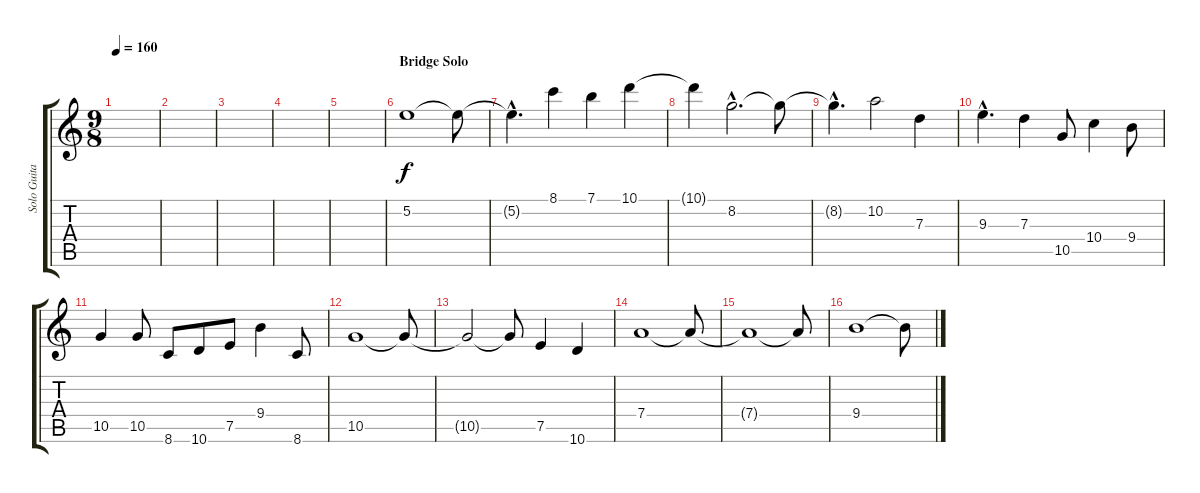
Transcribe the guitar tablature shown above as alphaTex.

\track ("Solo Guitar" "Solo Guita") {instrument overdrivenguitar}
\staff {score tabs}
\tuning (E4 B3 G3 D3 A2 E2) {hide}
\ts (9 8)
\tempo 160
\clef g2
\ks c
|
|
|
|
|
\section ("" "Bridge Solo")
5.2.1 5.2{t}.8 |
5.2{hac t}.4{d} 8.1.4 7.1.4 10.1.4 |
10.1{t}.4 8.2{hac}.2{d} 8.2{t}.8 |
8.2{hac t}.4{d} 10.2.2 7.3.4 |
9.3{hac}.4{d} 7.3.4 10.5.8 10.4.4 9.4.8 |
10.5.4 10.5.8 8.6.8 10.6.8 7.5.8 9.4.4 8.6.8 |
10.5.1 10.5{t}.8 |
10.5{t}.2 10.5{t}.8 7.5.4 10.6.4 |
7.4.1 7.4{t}.8 |
7.4{t}.1 7.4{t}.8 |
9.4.1 9.4{t}.8
